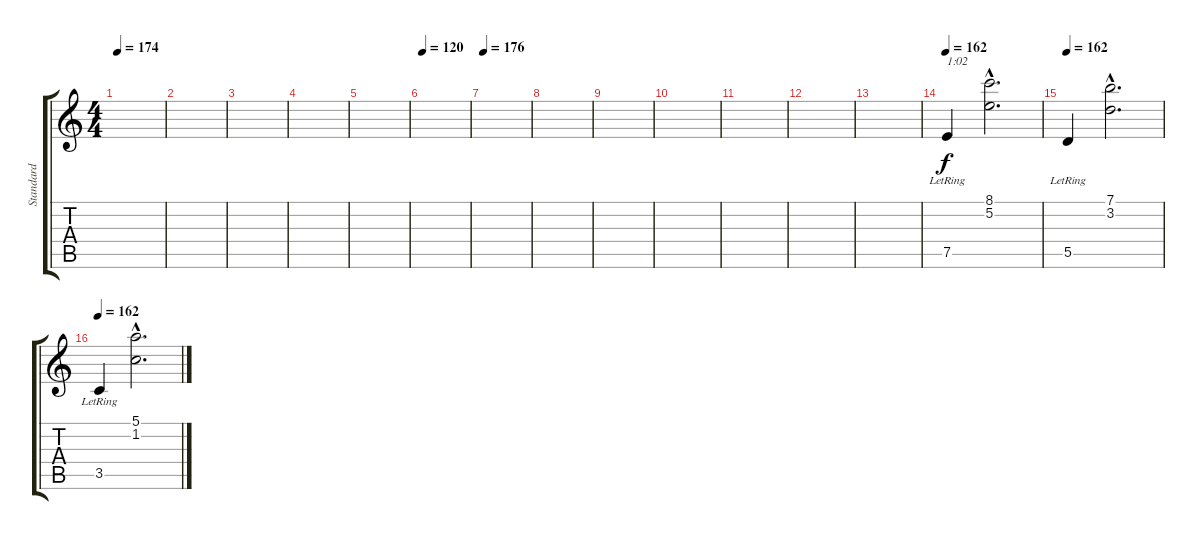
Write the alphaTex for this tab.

\track ("Standard" "Standard") {instrument acousticguitarsteel}
\staff {score tabs}
\tuning (E4 B3 G3 D3 A2 E2) {hide}
\ts (4 4)
\tempo 174
\clef g2
\ks c
|
|
|
|
|
\tempo 120
|
\tempo 176
|
|
|
|
|
|
|
\tempo 162
7.5{lr}.4{txt "1:02"} (8.1{hac} 5.2{hac}).2{d} |
\tempo 162
5.5{lr}.4 (7.1{hac} 3.2{hac}).2{d} |
\tempo 162
3.5{lr}.4 (5.1{hac} 1.2{hac}).2{d}
